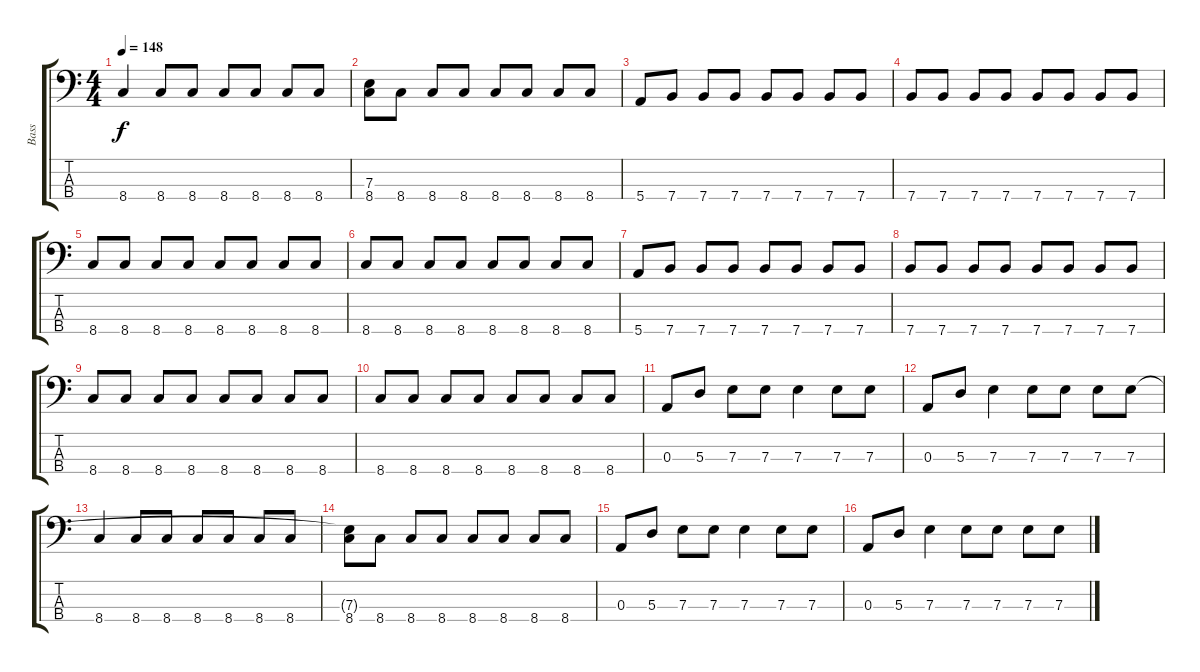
\track ("Bass" "Bass") {instrument electricbassfinger}
\staff {score tabs}
\tuning (G2 D2 A1 E1) {hide}
\ts (4 4)
\tempo 148
\clef f4
\ks c
8.4.4{dy f} 8.4.8 8.4.8 8.4.8 8.4.8 8.4.8 8.4.8 |
(7.3{t} 8.4).8 8.4.8 8.4.8 8.4.8 8.4.8 8.4.8 8.4.8 8.4.8 |
5.4.8 7.4.8 7.4.8 7.4.8 7.4.8 7.4.8 7.4.8 7.4.8 |
7.4.8 7.4.8 7.4.8 7.4.8 7.4.8 7.4.8 7.4.8 7.4.8 |
8.4.8 8.4.8 8.4.8 8.4.8 8.4.8 8.4.8 8.4.8 8.4.8 |
8.4.8 8.4.8 8.4.8 8.4.8 8.4.8 8.4.8 8.4.8 8.4.8 |
5.4.8 7.4.8 7.4.8 7.4.8 7.4.8 7.4.8 7.4.8 7.4.8 |
7.4.8 7.4.8 7.4.8 7.4.8 7.4.8 7.4.8 7.4.8 7.4.8 |
8.4.8 8.4.8 8.4.8 8.4.8 8.4.8 8.4.8 8.4.8 8.4.8 |
8.4.8 8.4.8 8.4.8 8.4.8 8.4.8 8.4.8 8.4.8 8.4.8 |
0.3.8 5.3.8 7.3.8 7.3.8 7.3.4 7.3.8 7.3.8 |
0.3.8 5.3.8 7.3.4 7.3.8 7.3.8 7.3.8 7.3.8 |
8.4.4 8.4.8 8.4.8 8.4.8 8.4.8 8.4.8 8.4.8 |
(7.3{t} 8.4).8 8.4.8 8.4.8 8.4.8 8.4.8 8.4.8 8.4.8 8.4.8 |
0.3.8 5.3.8 7.3.8 7.3.8 7.3.4 7.3.8 7.3.8 |
0.3.8 5.3.8 7.3.4 7.3.8 7.3.8 7.3.8 7.3.8
